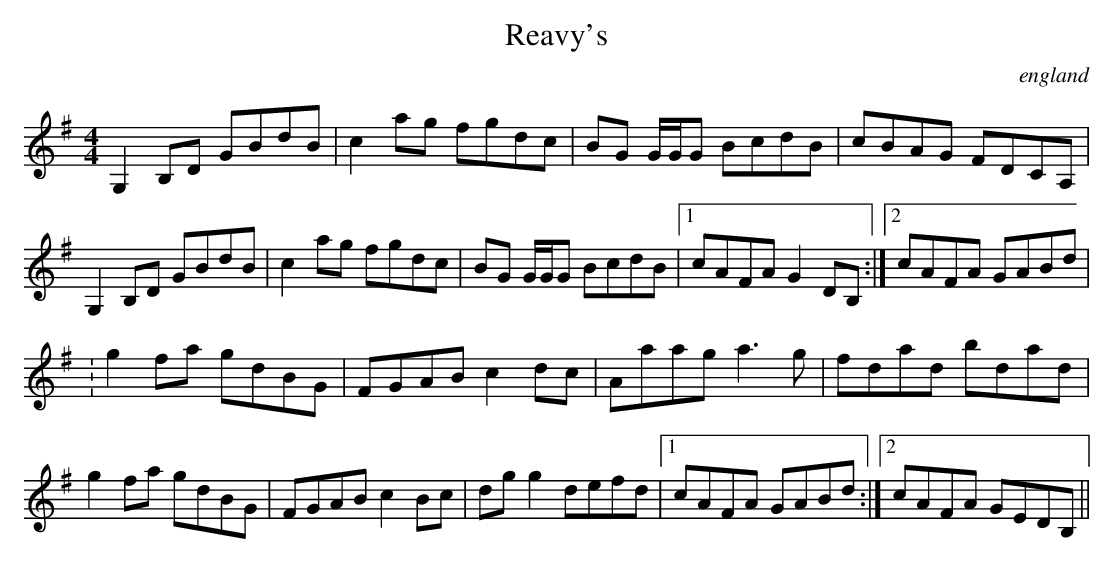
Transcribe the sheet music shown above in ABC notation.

X:1
T:Reavy's
O:england
M:4/4
L:1/8
K:G
G,2B,D GBdB | c2ag fgdc | BG G/2G/2G BcdB | cBAG FDCA, |
G,2B,D GBdB | c2ag fgdc | BG G/2G/2G BcdB |1 cAFA G2DB, :|2 cAFA GABd |
:g2fa gdBG | FGAB c2dc | Aaag a3g | fdad bdad |
g2fa gdBG | FGAB c2Bc | dgg2 defd |1 cAFA GABd :|2 cAFA GEDB, ||
